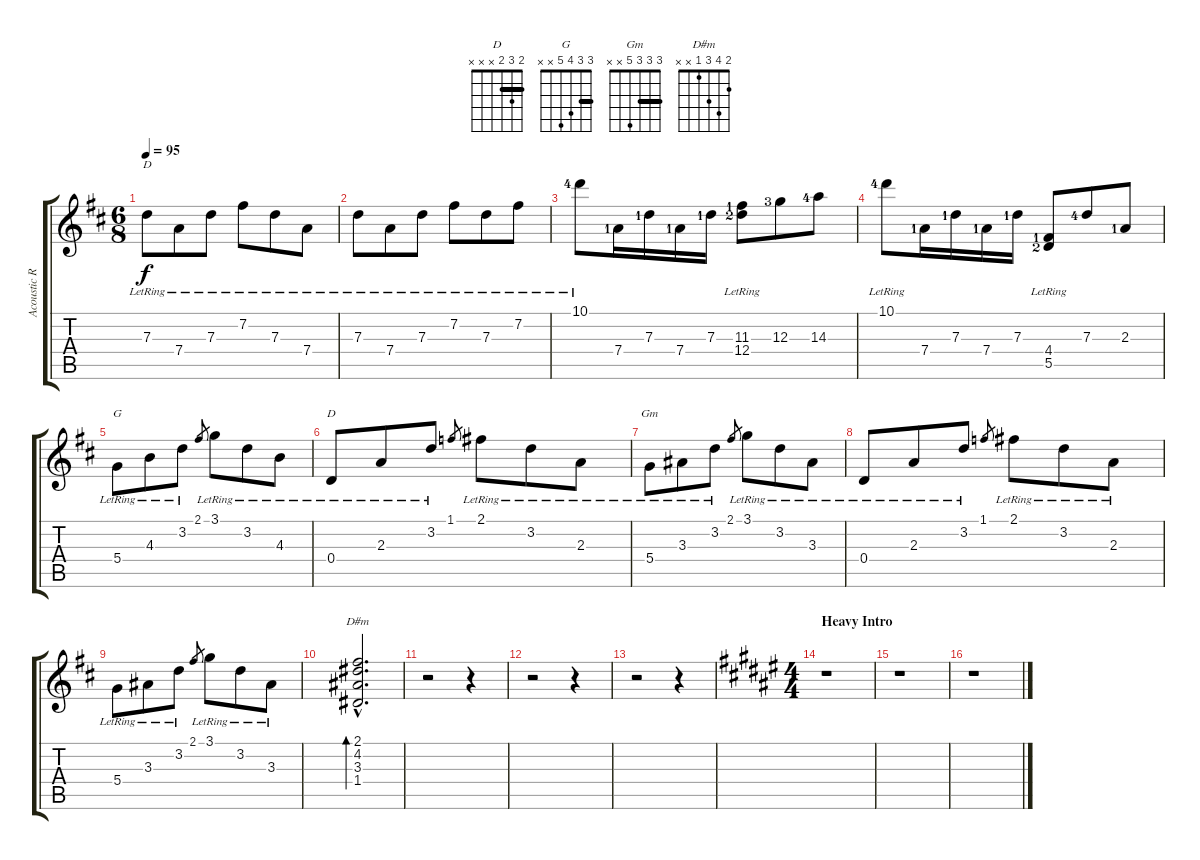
\track ("Acoustic Rhythm Guitar" "Acoustic R") {instrument acousticguitarnylon}
\staff {score tabs}
\tuning (E4 B3 G3 D3 A2 E2) {hide}
\chord ("D" x 7 7 7 x x) {firstfret 7 barre 7}
\chord ("G" 3 3 4 5 x x) {barre 3}
\chord ("D" 2 3 2 x x x) {barre 2}
\chord ("Gm" 3 3 3 5 x x) {barre 3}
\chord ("D#m" 2 4 3 1 x x) {barre 1}
\ts (6 8)
\tempo 95
\clef g2
\ks d
7.3{lr}.8{ch "D" dy f} 7.4{lr}.8 7.3{lr}.8 7.2{lr}.8 7.3{lr}.8 7.4{lr}.8 |
7.3{lr}.8 7.4{lr}.8 7.3{lr}.8 7.2{lr}.8 7.3{lr}.8 7.2{lr}.8 |
10.1{lr lf 5}.8 7.4{lf 2}.16 7.3{lf 2}.16 7.4{lf 2}.16 7.3{lf 2}.16 (11.3{lf 2} 12.4{lr lf 3}).8 12.3{lf 4}.8 14.3{lf 5}.8 |
10.1{lr lf 5}.8 7.4{lf 2}.16 7.3{lf 2}.16 7.4{lf 2}.16 7.3{lf 2}.16 (4.4{lr lf 2} 5.5{lr lf 3}).8 7.3{lf 5}.8 2.3{lf 2}.8 |
5.4{lr}.8{ch "G"} 4.3{lr}.8 3.2{lr}.8 2.1.8{gr} 3.1{lr}.8 3.2{lr}.8 4.3{lr}.8 |
0.4{lr}.8{ch "D"} 2.3{lr}.8 3.2{lr}.8 1.1.8{gr} 2.1{lr}.8 3.2{lr}.8 2.3{lr}.8 |
5.4{lr}.8{ch "Gm"} 3.3{lr}.8 3.2{lr}.8 2.1.8{gr} 3.1{lr}.8 3.2{lr}.8 3.3{lr}.8 |
0.4{lr}.8 2.3{lr}.8 3.2{lr}.8 1.1.8{gr} 2.1{lr}.8 3.2{lr}.8 2.3{lr}.8 |
5.4{lr}.8 3.3{lr}.8 3.2{lr}.8 2.1.8{gr} 3.1{lr}.8 3.2{lr}.8 3.3{lr}.8 |
(2.1{hac} 4.2{hac} 3.3{hac} 1.4{hac}).2{d bd 480 ch "D#m"} |
r.2 r.4 |
r.2 r.4 |
r.2 r.4 |
\ts (4 4)
\section ("" "Heavy Intro")
\ks d#minor
r.1 |
r.1 |
r.1
